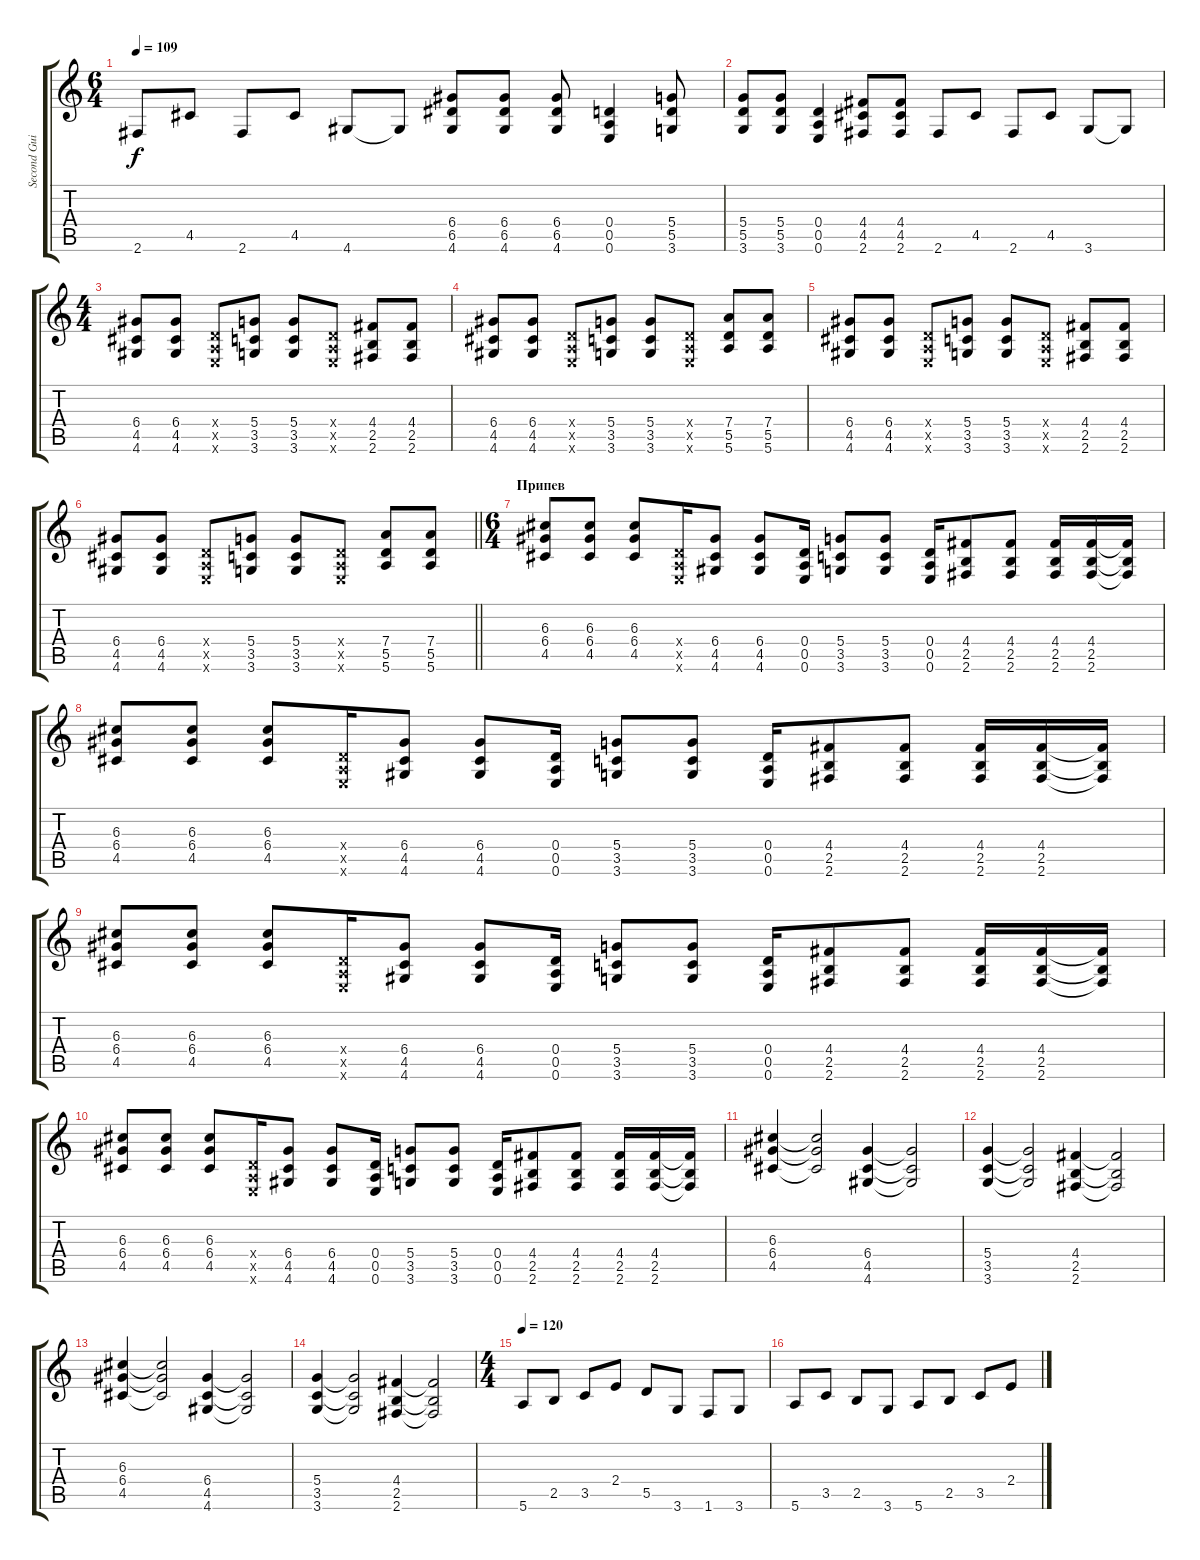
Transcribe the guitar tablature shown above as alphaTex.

\track ("Second Guitar" "Second Gui") {instrument overdrivenguitar}
\staff {score tabs}
\tuning (E4 B3 G3 D3 A2 E2) {hide}
\ts (6 4)
\tempo 109
\clef g2
\ks c
2.6.8{dy f} 4.5.8 2.6.8 4.5.8 4.6.8 4.6{t}.8 (6.4 6.5 4.6).8 (6.4 6.5 4.6).8 (6.4 6.5 4.6).8 (0.4 0.5 0.6).4 (5.4 5.5 3.6).8 |
(5.4 5.5 3.6).8 (5.4 5.5 3.6).8 (0.4 0.5 0.6).4 (4.4 4.5 2.6).8 (4.4 4.5 2.6).8 2.6.8 4.5.8 2.6.8 4.5.8 3.6.8 3.6{t}.8 |
\ts (4 4)
(6.4 4.5 4.6).8 (6.4 4.5 4.6).8 (0.4{x} 0.5{x} 0.6{x}).8 (5.4 3.5 3.6).8 (5.4 3.5 3.6).8 (0.4{x} 0.5{x} 0.6{x}).8 (4.4 2.5 2.6).8 (4.4 2.5 2.6).8 |
(6.4 4.5 4.6).8 (6.4 4.5 4.6).8 (0.4{x} 0.5{x} 0.6{x}).8 (5.4 3.5 3.6).8 (5.4 3.5 3.6).8 (0.4{x} 0.5{x} 0.6{x}).8 (7.4 5.5 5.6).8 (7.4 5.5 5.6).8 |
(6.4 4.5 4.6).8 (6.4 4.5 4.6).8 (0.4{x} 0.5{x} 0.6{x}).8 (5.4 3.5 3.6).8 (5.4 3.5 3.6).8 (0.4{x} 0.5{x} 0.6{x}).8 (4.4 2.5 2.6).8 (4.4 2.5 2.6).8 |
\barLineRight lightlight
(6.4 4.5 4.6).8 (6.4 4.5 4.6).8 (0.4{x} 0.5{x} 0.6{x}).8 (5.4 3.5 3.6).8 (5.4 3.5 3.6).8 (0.4{x} 0.5{x} 0.6{x}).8 (7.4 5.5 5.6).8 (7.4 5.5 5.6).8 |
\ts (6 4)
\section ("" "Припев")
(6.3 6.4 4.5).8 (6.3 6.4 4.5).8 (6.3 6.4 4.5).8 (0.4{x} 0.5{x} 0.6{x}).16 (6.4 4.5 4.6).8 (6.4 4.5 4.6).8 (0.4 0.5 0.6).16 (5.4 3.5 3.6).8 (5.4 3.5 3.6).8 (0.4 0.5 0.6).16 (4.4 2.5 2.6).8 (4.4 2.5 2.6).8 (4.4 2.5 2.6).16 (4.4 2.5 2.6).16 (4.4{t} 2.5{t} 2.6{t}).16 |
(6.3 6.4 4.5).8 (6.3 6.4 4.5).8 (6.3 6.4 4.5).8 (0.4{x} 0.5{x} 0.6{x}).16 (6.4 4.5 4.6).8 (6.4 4.5 4.6).8 (0.4 0.5 0.6).16 (5.4 3.5 3.6).8 (5.4 3.5 3.6).8 (0.4 0.5 0.6).16 (4.4 2.5 2.6).8 (4.4 2.5 2.6).8 (4.4 2.5 2.6).16 (4.4 2.5 2.6).16 (4.4{t} 2.5{t} 2.6{t}).16 |
(6.3 6.4 4.5).8 (6.3 6.4 4.5).8 (6.3 6.4 4.5).8 (0.4{x} 0.5{x} 0.6{x}).16 (6.4 4.5 4.6).8 (6.4 4.5 4.6).8 (0.4 0.5 0.6).16 (5.4 3.5 3.6).8 (5.4 3.5 3.6).8 (0.4 0.5 0.6).16 (4.4 2.5 2.6).8 (4.4 2.5 2.6).8 (4.4 2.5 2.6).16 (4.4 2.5 2.6).16 (4.4{t} 2.5{t} 2.6{t}).16 |
(6.3 6.4 4.5).8 (6.3 6.4 4.5).8 (6.3 6.4 4.5).8 (0.4{x} 0.5{x} 0.6{x}).16 (6.4 4.5 4.6).8 (6.4 4.5 4.6).8 (0.4 0.5 0.6).16 (5.4 3.5 3.6).8 (5.4 3.5 3.6).8 (0.4 0.5 0.6).16 (4.4 2.5 2.6).8 (4.4 2.5 2.6).8 (4.4 2.5 2.6).16 (4.4 2.5 2.6).16 (4.4{t} 2.5{t} 2.6{t}).16 |
(6.3 6.4 4.5).4 (6.3{t} 6.4{t} 4.5{t}).2 (6.4 4.5 4.6).4 (6.4{t} 4.5{t} 4.6{t}).2 |
(5.4 3.5 3.6).4 (5.4{t} 3.5{t} 3.6{t}).2 (4.4 2.5 2.6).4 (4.4{t} 2.5{t} 2.6{t}).2 |
(6.3 6.4 4.5).4 (6.3{t} 6.4{t} 4.5{t}).2 (6.4 4.5 4.6).4 (6.4{t} 4.5{t} 4.6{t}).2 |
(5.4 3.5 3.6).4 (5.4{t} 3.5{t} 3.6{t}).2 (4.4 2.5 2.6).4 (4.4{t} 2.5{t} 2.6{t}).2 |
\ts (4 4)
\tempo 120
5.6.8 2.5.8 3.5.8 2.4.8 5.5.8 3.6.8 1.6.8 3.6.8 |
5.6.8 3.5.8 2.5.8 3.6.8 5.6.8 2.5.8 3.5.8 2.4.8
